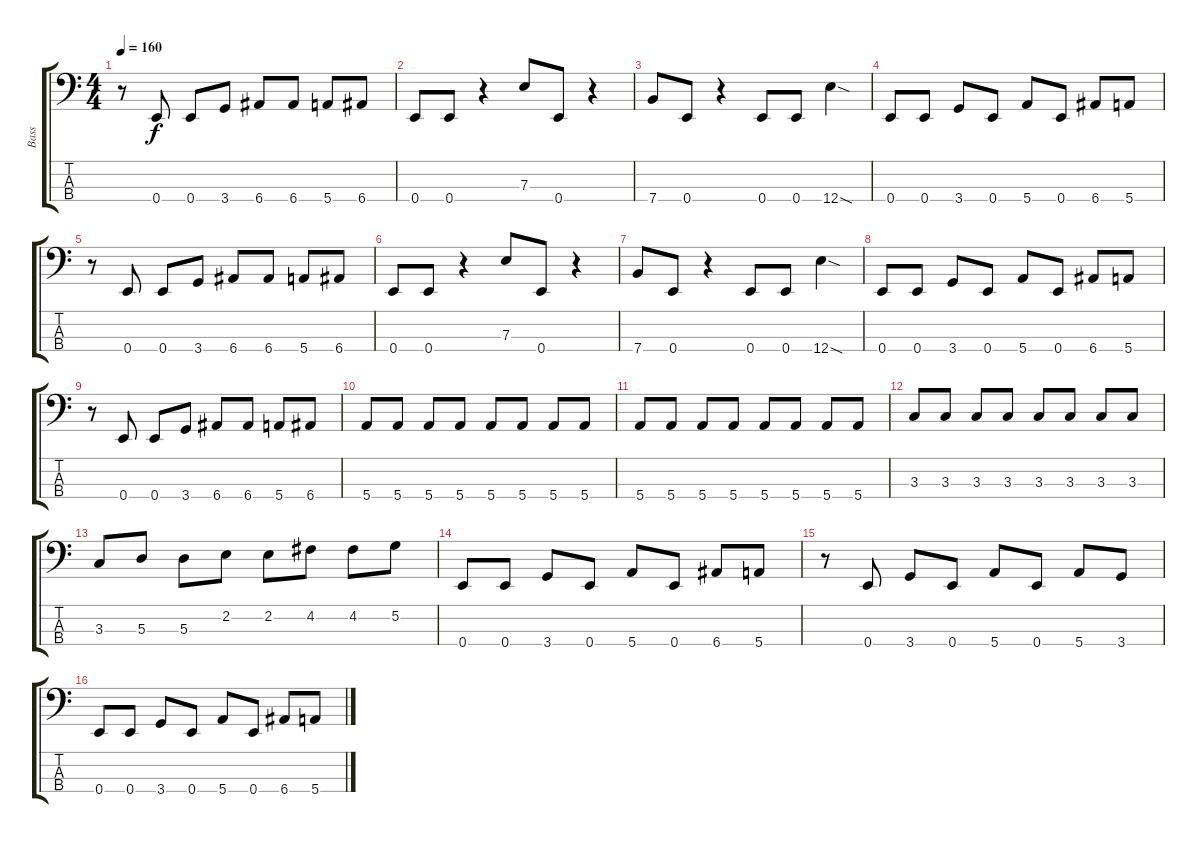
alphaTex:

\track ("Bass" "Bass") {instrument electricbasspick}
\staff {score tabs}
\tuning (G2 D2 A1 E1) {hide}
\ts (4 4)
\tempo 160
\clef f4
\ks c
r.8{dy f} 0.4.8 0.4.8 3.4.8 6.4.8 6.4.8 5.4.8 6.4.8 |
0.4.8 0.4.8 r.4 7.3.8 0.4.8 r.4 |
7.4.8 0.4.8 r.4 0.4.8 0.4.8 12.4{sod}.4 |
0.4.8 0.4.8 3.4.8 0.4.8 5.4.8 0.4.8 6.4.8 5.4.8 |
r.8 0.4.8 0.4.8 3.4.8 6.4.8 6.4.8 5.4.8 6.4.8 |
0.4.8 0.4.8 r.4 7.3.8 0.4.8 r.4 |
7.4.8 0.4.8 r.4 0.4.8 0.4.8 12.4{sod}.4 |
0.4.8 0.4.8 3.4.8 0.4.8 5.4.8 0.4.8 6.4.8 5.4.8 |
r.8 0.4.8 0.4.8 3.4.8 6.4.8 6.4.8 5.4.8 6.4.8 |
5.4.8 5.4.8 5.4.8 5.4.8 5.4.8 5.4.8 5.4.8 5.4.8 |
5.4.8 5.4.8 5.4.8 5.4.8 5.4.8 5.4.8 5.4.8 5.4.8 |
3.3.8 3.3.8 3.3.8 3.3.8 3.3.8 3.3.8 3.3.8 3.3.8 |
3.3.8 5.3.8 5.3.8 2.2.8 2.2.8 4.2.8 4.2.8 5.2.8 |
0.4.8 0.4.8 3.4.8 0.4.8 5.4.8 0.4.8 6.4.8 5.4.8 |
r.8 0.4.8 3.4.8 0.4.8 5.4.8 0.4.8 5.4.8 3.4.8 |
0.4.8 0.4.8 3.4.8 0.4.8 5.4.8 0.4.8 6.4.8 5.4.8
